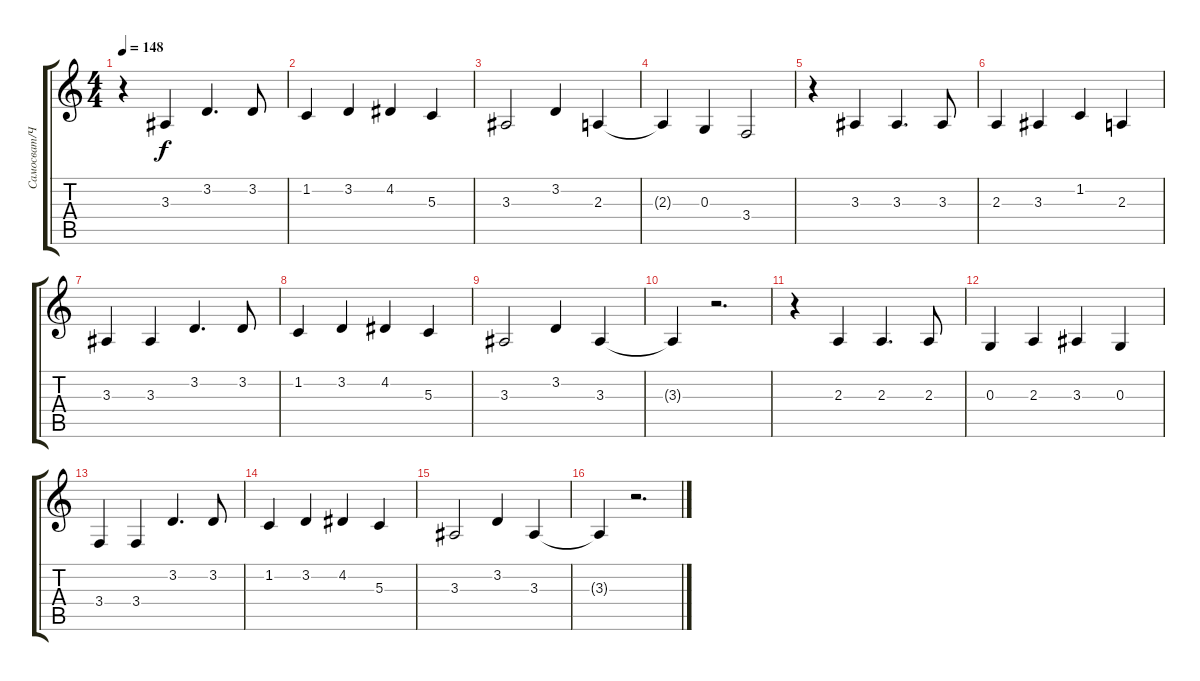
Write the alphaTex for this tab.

\track ("Самосват/Чеботарёва" "Самосват/Ч") {instrument flute}
\staff {score tabs}
\tuning (E4 B3 G3 D3 A2 E2) {hide}
\ts (4 4)
\tempo 148
\clef g2
\ks c
r.4{dy f} 3.3.4 3.2.4{d} 3.2.8 |
1.2.4 3.2.4 4.2.4 5.3.4 |
3.3.2 3.2.4 2.3.4 |
2.3{t}.4 0.3.4 3.4.2 |
r.4 3.3.4 3.3.4{d} 3.3.8 |
2.3.4 3.3.4 1.2.4 2.3.4 |
3.3.4 3.3.4 3.2.4{d} 3.2.8 |
1.2.4 3.2.4 4.2.4 5.3.4 |
3.3.2 3.2.4 3.3.4 |
3.3{t}.4 r.2{d} |
r.4 2.3.4 2.3.4{d} 2.3.8 |
0.3.4 2.3.4 3.3.4 0.3.4 |
3.4.4 3.4.4 3.2.4{d} 3.2.8 |
1.2.4 3.2.4 4.2.4 5.3.4 |
3.3.2 3.2.4 3.3.4 |
3.3{t}.4 r.2{d}
